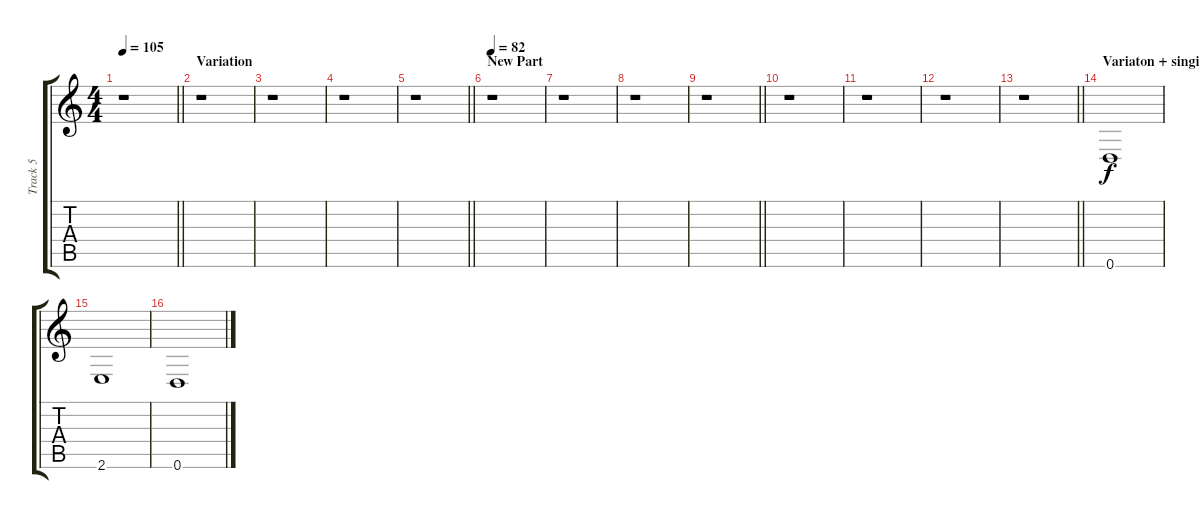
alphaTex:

\track ("Track 5" "Track 5") {instrument overdrivenguitar}
\staff {score tabs}
\tuning (D4 A3 F3 C3 G2 D2) {hide}
\ts (4 4)
\tempo 105
\clef g2
\barLineRight lightlight
\ks c
r.1{dy f} |
\section ("" "Variation")
r.1 |
r.1 |
r.1 |
\barLineRight lightlight
r.1 |
\section ("" "New Part")
\tempo 82
r.1 |
r.1 |
r.1 |
\barLineRight lightlight
r.1 |
r.1 |
r.1 |
r.1 |
\barLineRight lightlight
r.1 |
\section ("" "Variaton + singing")
0.6.1 |
2.6.1 |
0.6.1
